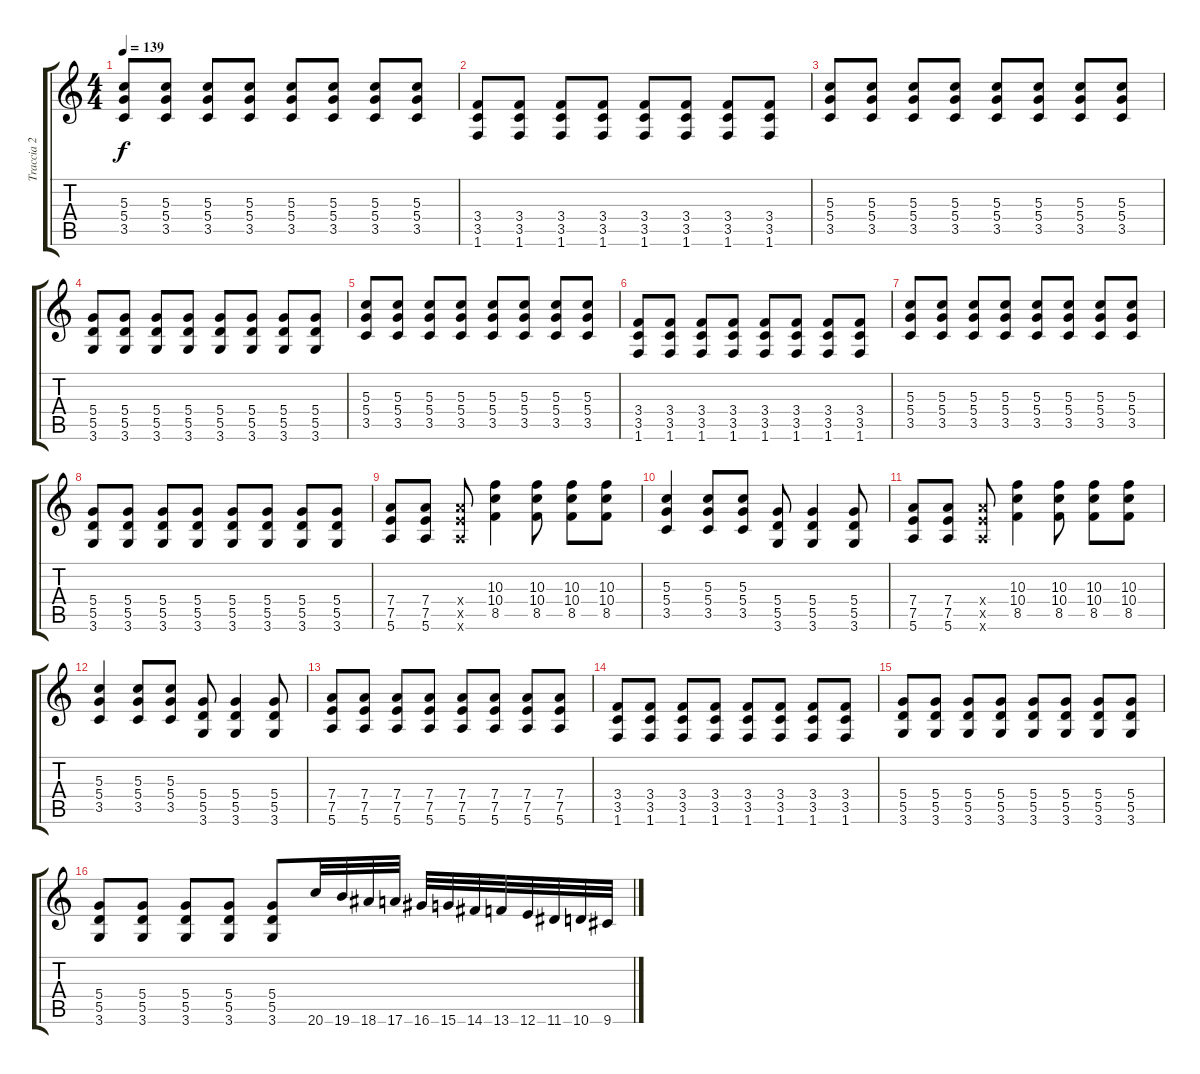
\track ("Traccia 2" "Traccia 2") {instrument distortionguitar}
\staff {score tabs}
\tuning (E4 B3 G3 D3 A2 E2) {hide}
\ts (4 4)
\tempo 139
\clef g2
\ks c
(5.3 5.4 3.5).8{dy f volume 13 instrument distortionguitar} (5.3 5.4 3.5).8 (5.3 5.4 3.5).8 (5.3 5.4 3.5).8 (5.3 5.4 3.5).8 (5.3 5.4 3.5).8 (5.3 5.4 3.5).8 (5.3 5.4 3.5).8 |
(3.4 3.5 1.6).8 (3.4 3.5 1.6).8 (3.4 3.5 1.6).8 (3.4 3.5 1.6).8 (3.4 3.5 1.6).8 (3.4 3.5 1.6).8 (3.4 3.5 1.6).8 (3.4 3.5 1.6).8 |
(5.3 5.4 3.5).8 (5.3 5.4 3.5).8 (5.3 5.4 3.5).8 (5.3 5.4 3.5).8 (5.3 5.4 3.5).8 (5.3 5.4 3.5).8 (5.3 5.4 3.5).8 (5.3 5.4 3.5).8 |
(5.4 5.5 3.6).8 (5.4 5.5 3.6).8 (5.4 5.5 3.6).8 (5.4 5.5 3.6).8 (5.4 5.5 3.6).8 (5.4 5.5 3.6).8 (5.4 5.5 3.6).8 (5.4 5.5 3.6).8 |
(5.3 5.4 3.5).8{volume 13 instrument distortionguitar} (5.3 5.4 3.5).8 (5.3 5.4 3.5).8 (5.3 5.4 3.5).8 (5.3 5.4 3.5).8 (5.3 5.4 3.5).8 (5.3 5.4 3.5).8 (5.3 5.4 3.5).8 |
(3.4 3.5 1.6).8 (3.4 3.5 1.6).8 (3.4 3.5 1.6).8 (3.4 3.5 1.6).8 (3.4 3.5 1.6).8 (3.4 3.5 1.6).8 (3.4 3.5 1.6).8 (3.4 3.5 1.6).8 |
(5.3 5.4 3.5).8 (5.3 5.4 3.5).8 (5.3 5.4 3.5).8 (5.3 5.4 3.5).8 (5.3 5.4 3.5).8 (5.3 5.4 3.5).8 (5.3 5.4 3.5).8 (5.3 5.4 3.5).8 |
(5.4 5.5 3.6).8 (5.4 5.5 3.6).8 (5.4 5.5 3.6).8 (5.4 5.5 3.6).8 (5.4 5.5 3.6).8 (5.4 5.5 3.6).8 (5.4 5.5 3.6).8 (5.4 5.5 3.6).8 |
(7.4 7.5 5.6).8 (7.4 7.5 5.6).8 (7.4{x} 7.5{x} 5.6{x}).8 (10.3 10.4 8.5).4 (10.3 10.4 8.5).8 (10.3 10.4 8.5).8 (10.3 10.4 8.5).8 |
(5.3 5.4 3.5).4 (5.3 5.4 3.5).8 (5.3 5.4 3.5).8 (5.4 5.5 3.6).8 (5.4 5.5 3.6).4 (5.4 5.5 3.6).8 |
(7.4 7.5 5.6).8 (7.4 7.5 5.6).8 (7.4{x} 7.5{x} 5.6{x}).8 (10.3 10.4 8.5).4 (10.3 10.4 8.5).8 (10.3 10.4 8.5).8 (10.3 10.4 8.5).8 |
(5.3 5.4 3.5).4 (5.3 5.4 3.5).8 (5.3 5.4 3.5).8 (5.4 5.5 3.6).8 (5.4 5.5 3.6).4 (5.4 5.5 3.6).8 |
(7.4 7.5 5.6).8 (7.4 7.5 5.6).8 (7.4 7.5 5.6).8 (7.4 7.5 5.6).8 (7.4 7.5 5.6).8 (7.4 7.5 5.6).8 (7.4 7.5 5.6).8 (7.4 7.5 5.6).8 |
(3.4 3.5 1.6).8 (3.4 3.5 1.6).8 (3.4 3.5 1.6).8 (3.4 3.5 1.6).8 (3.4 3.5 1.6).8 (3.4 3.5 1.6).8 (3.4 3.5 1.6).8 (3.4 3.5 1.6).8 |
(5.4 5.5 3.6).8 (5.4 5.5 3.6).8 (5.4 5.5 3.6).8 (5.4 5.5 3.6).8 (5.4 5.5 3.6).8 (5.4 5.5 3.6).8 (5.4 5.5 3.6).8 (5.4 5.5 3.6).8 |
(5.4 5.5 3.6).8 (5.4 5.5 3.6).8 (5.4 5.5 3.6).8 (5.4 5.5 3.6).8 (5.4 5.5 3.6).8 20.6.32{balance 8} 19.6.32 18.6.32 17.6.32 16.6.32 15.6.32 14.6.32 13.6.32 12.6.32 11.6.32 10.6.32 9.6.32
